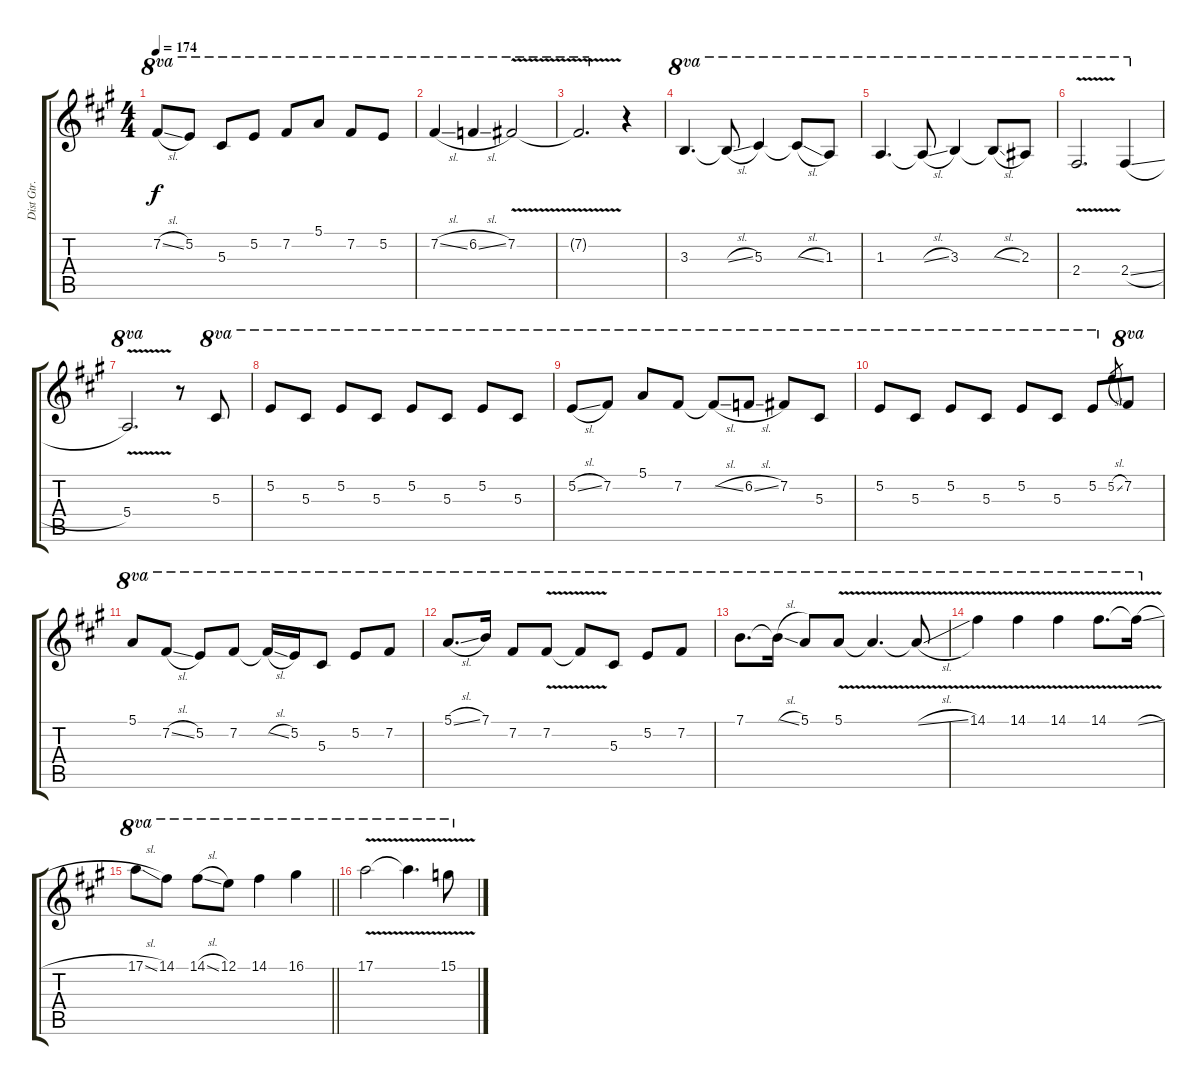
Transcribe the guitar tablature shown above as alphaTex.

\track ("Dist Gtr. Open E Tuning" "Dist Gtr. ") {instrument distortionguitar}
\staff {score tabs}
\tuning (E4 B3 Ab3 E3 B2 E2) {hide}
\ts (4 4)
\tempo 174
\clef g2
\ks a
7.2{sl}.8{ot 8va dy f} 5.2.8{ot 8va} 5.3.8{ot 8va} 5.2.8{ot 8va} 7.2.8{ot 8va} 5.1.8{ot 8va} 7.2.8{ot 8va} 5.2.8{ot 8va} |
7.2{sl}.4{ot 8va} 6.2{sl}.4{ot 8va} 7.2{v}.2{ot 8va} |
7.2{v t}.2{d ot 8va} r.4 |
3.3.4{d ot 8va} 3.3{sl t}.8{ot 8va} 5.3.4{ot 8va} 5.3{sl t}.8{ot 8va} 1.3.8{ot 8va} |
1.3.4{d ot 8va} 1.3{sl t}.8{ot 8va} 3.3.4{ot 8va} 3.3{sl t}.8{ot 8va} 2.3.8{ot 8va} |
2.4{v}.2{d ot 8va} 2.4{sl}.4{ot 8va} |
5.4{v}.2{d ot 8va} r.8 5.3.8{ot 8va} |
5.2.8{ot 8va} 5.3.8{ot 8va} 5.2.8{ot 8va} 5.3.8{ot 8va} 5.2.8{ot 8va} 5.3.8{ot 8va} 5.2.8{ot 8va} 5.3.8{ot 8va} |
5.2{sl}.8{ot 8va} 7.2.8{ot 8va} 5.1.8{ot 8va} 7.2.8{ot 8va} 7.2{sl t}.8{ot 8va} 6.2{sl}.8{ot 8va} 7.2.8{ot 8va} 5.3.8{ot 8va} |
5.2.8{ot 8va} 5.3.8{ot 8va} 5.2.8{ot 8va} 5.3.8{ot 8va} 5.2.8{ot 8va} 5.3.8{ot 8va} 5.2.8{ot 8va} 5.2{sl}.8{gr} 7.2.8{ot 8va} |
5.1.8{ot 8va} 7.2{sl}.8{ot 8va} 5.2.8{ot 8va} 7.2.8{ot 8va} 7.2{sl t}.16{ot 8va} 5.2.16{ot 8va} 5.3.8{ot 8va} 5.2.8{ot 8va} 7.2.8{ot 8va} |
5.1{sl}.8{d ot 8va} 7.1.16{ot 8va} 7.2.8{ot 8va} 7.2{v}.8{ot 8va} 7.2{v t}.8{ot 8va} 5.3.8{ot 8va} 5.2.8{ot 8va} 7.2.8{ot 8va} |
7.1.8{d ot 8va} 7.1{sl t}.16{ot 8va} 5.1.8{ot 8va} 5.1{v}.8{ot 8va} 5.1{v t}.4{d ot 8va} 5.1{sl t}.8{ot 8va} |
14.1{v}.4{ot 8va} 14.1{v}.4{ot 8va} 14.1{v}.4{ot 8va} 14.1{v}.8{d ot 8va} 14.1{sl t}.16{ot 8va} |
\barLineRight lightlight
17.1{sl}.8{ot 8va} 14.1.8{ot 8va} 14.1{sl}.8{ot 8va} 12.1.8{ot 8va} 14.1.4{ot 8va} 16.1.4{ot 8va} |
17.1{v}.2{ot 8va} 17.1{v t}.4{d ot 8va} 15.1{v}.8{ot 8va}
